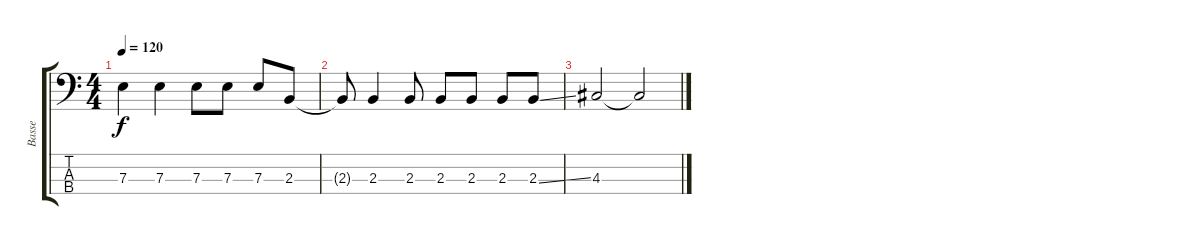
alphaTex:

\track ("Basse" "Basse") {instrument fretlessbass}
\staff {score tabs}
\tuning (G2 D2 A1 E1) {hide}
\ts (4 4)
\tempo 120
\clef f4
\ks c
7.3.4{dy f} 7.3.4 7.3.8 7.3.8 7.3.8 2.3.8 |
2.3{t}.8 2.3.4 2.3.8 2.3.8 2.3.8 2.3.8 2.3{ss}.8 |
4.3.2 4.3{t}.2
